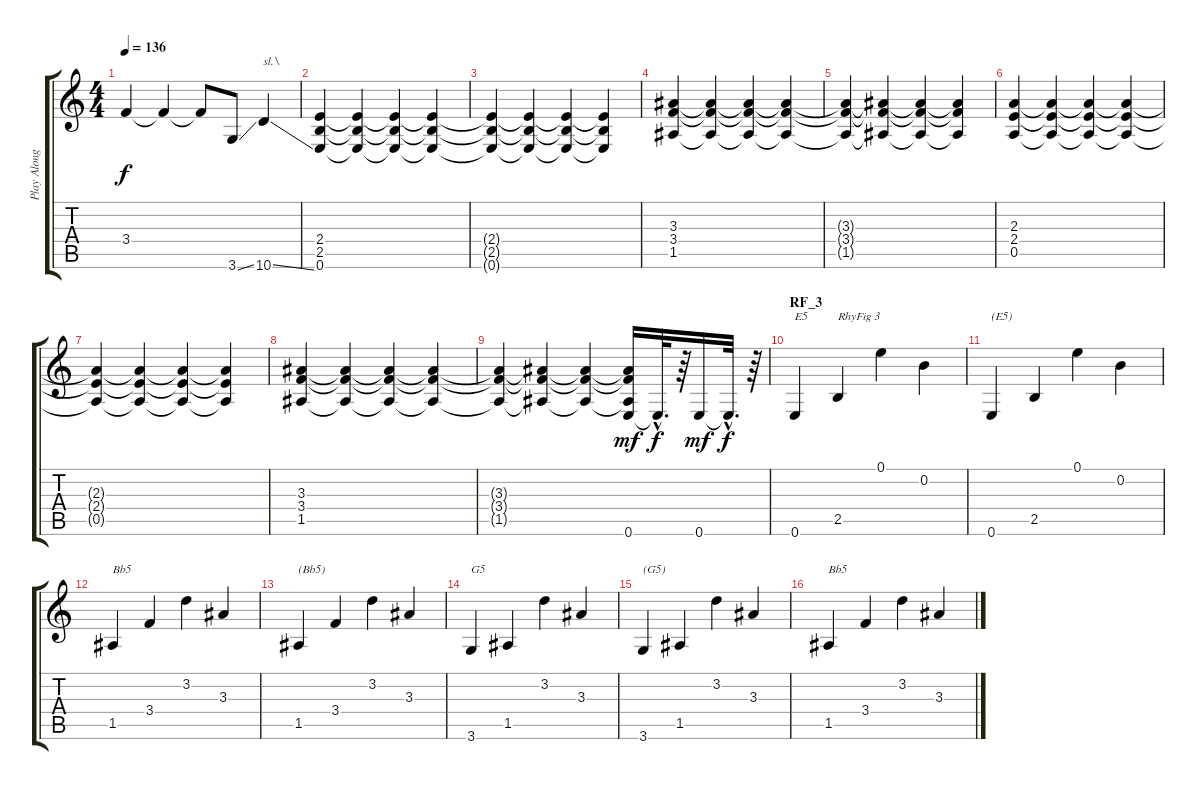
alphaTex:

\track ("Play Along" "Play Along") {instrument distortionguitar}
\staff {score tabs}
\tuning (E4 B3 G3 D3 A2 E2) {hide}
\ts (4 4)
\tempo 136
\clef g2
\ks c
3.4{t}.4{dy f} 3.4{t}.4 3.4{t}.8 3.6{ss}.8 10.6{ss}.4{txt "sl.\\"} |
(2.4 2.5 0.6).4 (2.4{t} 2.5{t} 0.6{t}).4 (2.4{t} 2.5{t} 0.6{t}).4 (2.4{t} 2.5{t} 0.6{t}).4 |
(2.4{t} 2.5{t} 0.6{t}).4 (2.4{t} 2.5{t} 0.6{t}).4 (2.4{t} 2.5{t} 0.6{t}).4 (2.4{t} 2.5{t} 0.6{t}).4 |
(3.3 3.4 1.5).4 (3.3{t} 3.4{t} 1.5{t}).4 (3.3{t} 3.4{t} 1.5{t}).4 (3.3{t} 3.4{t} 1.5{t}).4 |
(3.3{t} 3.4{t} 1.5{t}).4 (3.3{t} 3.4{t} 1.5{t}).4 (3.3{t} 3.4{t} 1.5{t}).4 (3.3{t} 3.4{t} 1.5{t}).4 |
(2.3 2.4 0.5).4 (2.3{t} 2.4{t} 0.5{t}).4 (2.3{t} 2.4{t} 0.5{t}).4 (2.3{t} 2.4{t} 0.5{t}).4 |
(2.3{t} 2.4{t} 0.5{t}).4 (2.3{t} 2.4{t} 0.5{t}).4 (2.3{t} 2.4{t} 0.5{t}).4 (2.3{t} 2.4{t} 0.5{t}).4 |
(3.3 3.4 1.5).4 (3.3{t} 3.4{t} 1.5{t}).4 (3.3{t} 3.4{t} 1.5{t}).4 (3.3{t} 3.4{t} 1.5{t}).4 |
(3.3{t} 3.4{t} 1.5{t}).4 (3.3{t} 3.4{t} 1.5{t}).4 (3.3{t} 3.4{t} 1.5{t}).4 (3.3{t} 3.4{t} 1.5{t} 0.6).16{dy mf} 0.6{hac t}.32{d dy f} r.64 0.6.16{dy mf} 0.6{hac t}.32{d dy f} r.64 |
\section ("" "RF_3")
0.6.4{txt "E5"} 2.5.4{txt "RhyFig 3"} 0.1.4 0.2.4 |
0.6.4{txt "(E5)"} 2.5.4 0.1.4 0.2.4 |
1.5.4{txt "Bb5"} 3.4.4 3.2.4 3.3.4 |
1.5.4{txt "(Bb5)"} 3.4.4 3.2.4 3.3.4 |
3.6.4{txt "G5"} 1.5.4 3.2.4 3.3.4 |
3.6.4{txt "(G5)"} 1.5.4 3.2.4 3.3.4 |
1.5.4{txt "Bb5"} 3.4.4 3.2.4 3.3.4
